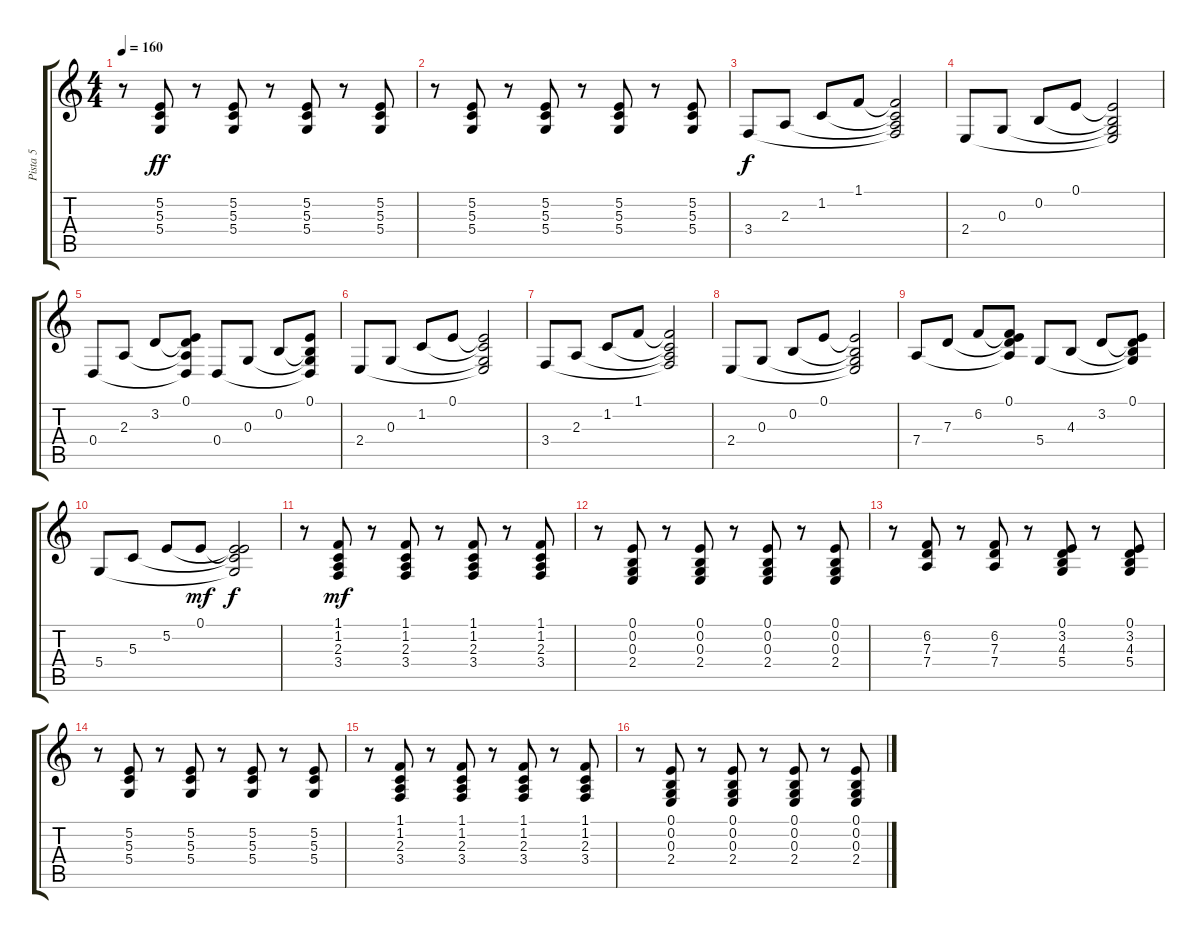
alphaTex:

\track ("Pista 5" "Pista 5") {instrument tangoaccordion}
\staff {score tabs}
\tuning (E4 B3 G3 D3 A2 E2) {hide}
\ts (4 4)
\tempo 160
\clef g2
\ks c
r.8{dy ff} (5.2 5.3 5.4).8 r.8 (5.2 5.3 5.4).8 r.8 (5.2 5.3 5.4).8 r.8 (5.2 5.3 5.4).8 |
r.8 (5.2 5.3 5.4).8 r.8 (5.2 5.3 5.4).8 r.8 (5.2 5.3 5.4).8 r.8 (5.2 5.3 5.4).8 |
3.4.8{dy f} 2.3.8 1.2.8 1.1.8 (1.1{t} 1.2{t} 2.3{t} 3.4{t}).2 |
2.4.8 0.3.8 0.2.8 0.1.8 (0.1{t} 0.2{t} 0.3{t} 2.4{t}).2 |
0.4.8 2.3.8 3.2.8 (0.1 3.2{t} 2.3{t} 0.4{t}).8 0.4.8 0.3.8 0.2.8 (0.1 0.2{t} 0.3{t} 0.4{t}).8 |
2.4.8 0.3.8 1.2.8 0.1.8 (0.1{t} 1.2{t} 0.3{t} 2.4{t}).2 |
3.4.8 2.3.8 1.2.8 1.1.8 (1.1{t} 1.2{t} 2.3{t} 3.4{t}).2 |
2.4.8 0.3.8 0.2.8 0.1.8 (0.1{t} 0.2{t} 0.3{t} 2.4{t}).2 |
7.4.8 7.3.8 6.2.8 (0.1 6.2{t} 7.3{t} 7.4{t}).8 5.4.8 4.3.8 3.2.8 (0.1 3.2{t} 4.3{t} 5.4{t}).8 |
5.4.8 5.3.8 5.2.8 0.1.8{dy mf} (0.1{t} 5.2{t} 5.3{t} 5.4{t}).2{dy f} |
r.8 (1.1 1.2 2.3 3.4).8{dy mf} r.8 (1.1 1.2 2.3 3.4).8 r.8 (1.1 1.2 2.3 3.4).8 r.8 (1.1 1.2 2.3 3.4).8 |
r.8 (0.1 0.2 0.3 2.4).8 r.8 (0.1 0.2 0.3 2.4).8 r.8 (0.1 0.2 0.3 2.4).8 r.8 (0.1 0.2 0.3 2.4).8 |
r.8 (6.2 7.3 7.4).8 r.8 (6.2 7.3 7.4).8 r.8 (0.1 3.2 4.3 5.4).8 r.8 (0.1 3.2 4.3 5.4).8 |
r.8 (5.2 5.3 5.4).8 r.8 (5.2 5.3 5.4).8 r.8 (5.2 5.3 5.4).8 r.8 (5.2 5.3 5.4).8 |
r.8 (1.1 1.2 2.3 3.4).8 r.8 (1.1 1.2 2.3 3.4).8 r.8 (1.1 1.2 2.3 3.4).8 r.8 (1.1 1.2 2.3 3.4).8 |
r.8 (0.1 0.2 0.3 2.4).8 r.8 (0.1 0.2 0.3 2.4).8 r.8 (0.1 0.2 0.3 2.4).8 r.8 (0.1 0.2 0.3 2.4).8
